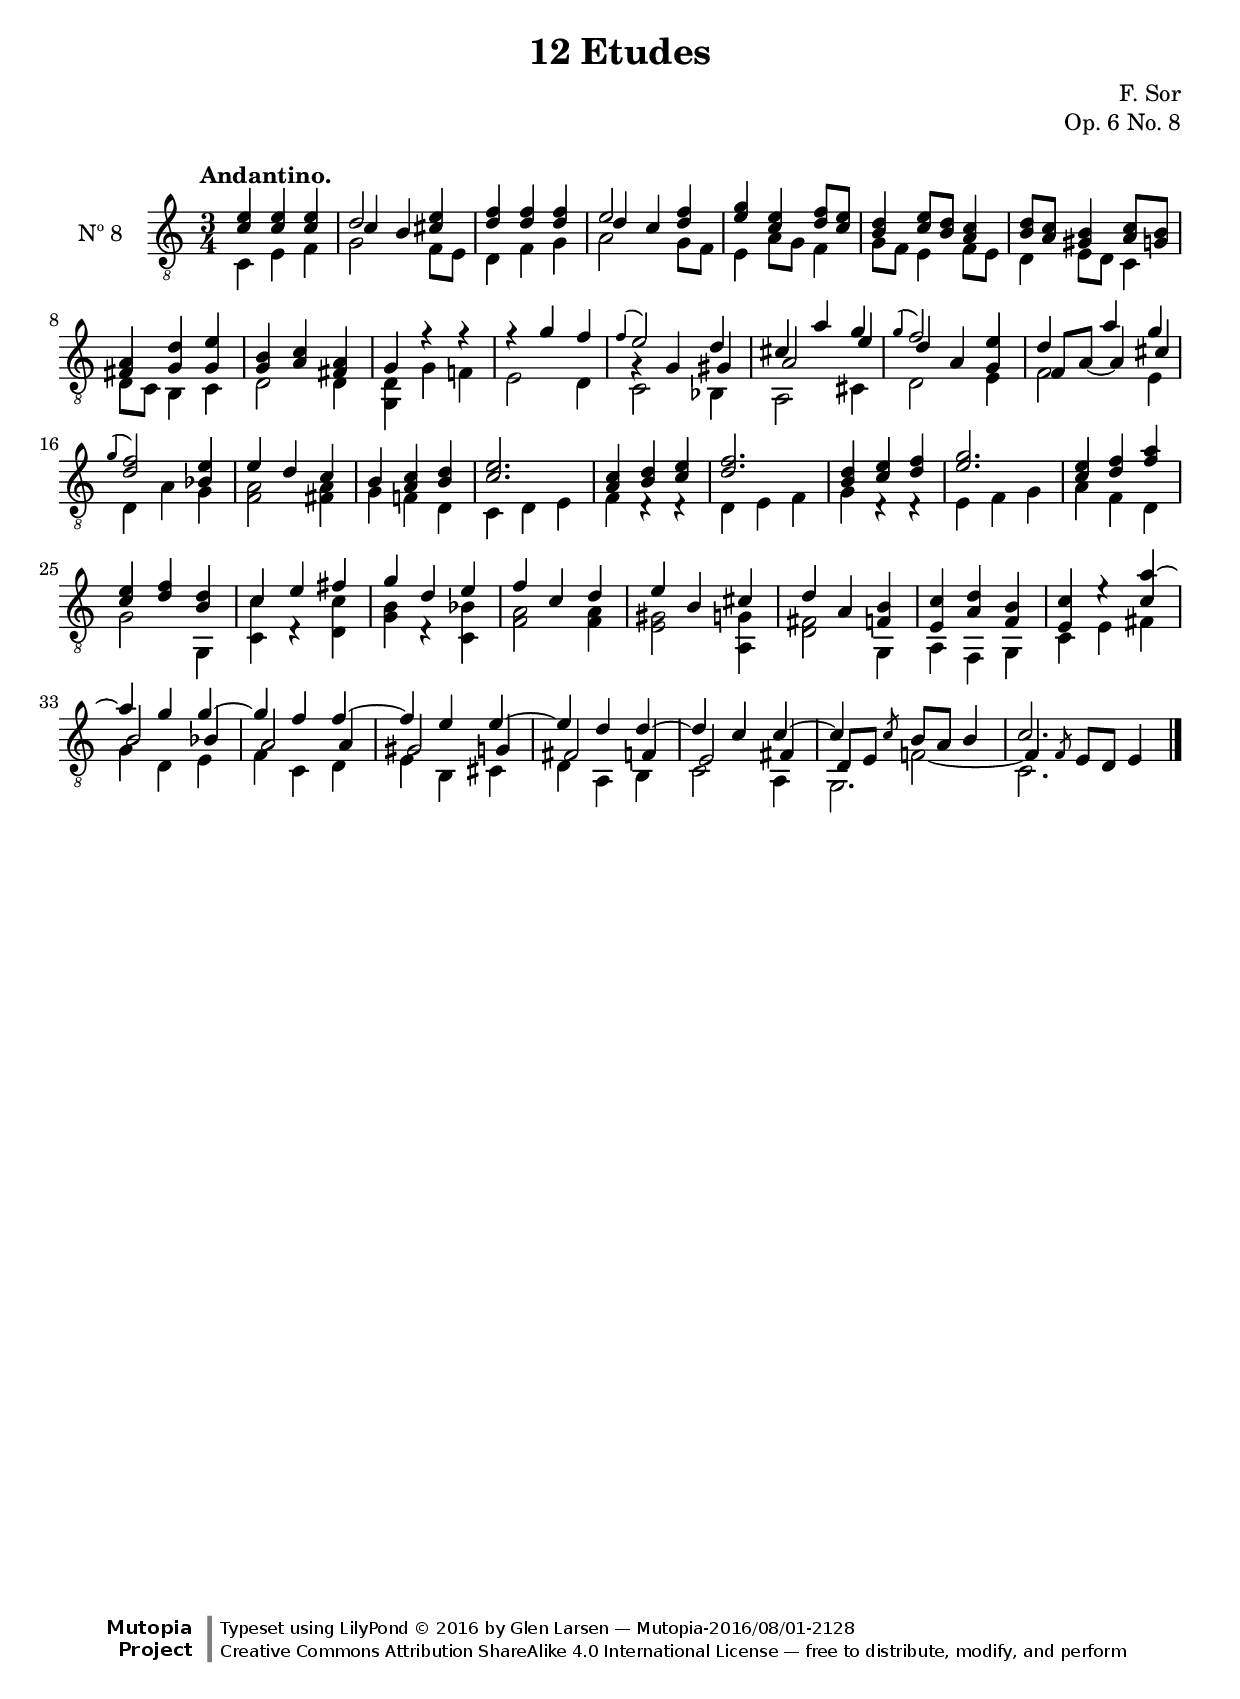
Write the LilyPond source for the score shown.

\version "2.19.35"

\header {
  title = "12 Etudes"
  composer = "F. Sor"
  opus = "Op. 6 No. 8"
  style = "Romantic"
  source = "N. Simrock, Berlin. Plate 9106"
  date = "c.1889"
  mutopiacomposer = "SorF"
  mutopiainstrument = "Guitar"
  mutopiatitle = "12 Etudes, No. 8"
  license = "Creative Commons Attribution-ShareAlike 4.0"
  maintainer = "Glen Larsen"
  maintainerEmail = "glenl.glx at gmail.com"

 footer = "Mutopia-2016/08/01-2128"
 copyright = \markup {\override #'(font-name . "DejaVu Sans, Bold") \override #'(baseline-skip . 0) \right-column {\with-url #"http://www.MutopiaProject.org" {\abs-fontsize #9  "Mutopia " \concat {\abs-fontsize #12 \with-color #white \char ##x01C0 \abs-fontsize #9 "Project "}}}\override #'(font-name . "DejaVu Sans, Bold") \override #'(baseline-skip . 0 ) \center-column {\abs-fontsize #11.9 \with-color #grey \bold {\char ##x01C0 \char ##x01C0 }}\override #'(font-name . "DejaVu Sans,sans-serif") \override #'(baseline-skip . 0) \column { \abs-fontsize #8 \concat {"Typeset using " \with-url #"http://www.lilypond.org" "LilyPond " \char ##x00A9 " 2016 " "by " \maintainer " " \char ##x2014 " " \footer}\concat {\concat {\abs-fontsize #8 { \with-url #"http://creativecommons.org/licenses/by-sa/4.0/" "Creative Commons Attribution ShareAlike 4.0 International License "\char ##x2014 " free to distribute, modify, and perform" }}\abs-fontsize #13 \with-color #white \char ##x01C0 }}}
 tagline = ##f
}

\paper {
  % add space between composer/opus markup and first staff
  markup-system-spacing #'padding = #3
  % add a little space between composer and opus
  markup-markup-spacing #'padding = #1.2
  top-margin = #8
  bottom-margin = #12
  system-count = #5
}

mbreak = { } % { \break }
global = {
  \time 3/4
  \key c \major
}

upperVoice = \fixed c' {
  \voiceOne
  \set fingeringOrientations = #'(up)
  \override Fingering.add-stem-support = ##t

  <c e>4 q q |
  d2 <cis e>4 |
  <d f>4 q q |
  e2 <d f>4 |
  <e g>4 <c e> <d f>8 <c e> |
  <b, d>4 <c e>8 <b, d> <a, c>4 |
  <b, d>8 <a, c> <gis, b,>4 <a, c>8 <g, b,> |

  \mbreak
  <fis, a,>4 <g, d> <g, e> |
  <g, b,>4 <a, c> <fis, a,> |
  g,4 f\rest f\rest |
  f4\rest g f |
  \acciaccatura{f4} e2 d4 |
  cis4 a g |
  \acciaccatura{g4} f2 <g, e>4 |
  d4 a g |
  \acciaccatura{g4} <d f>2 <bes, e>4 |
  e4 d c |

  \mbreak
  b,4 <a, c> <b, d> |
  <c e>2. |
  <a, c>4 <b, d> <c e> |
  <d f>2. |
  <b, d>4 <c e> <d f> |
  <e g>2. |
  <c e>4 <d f> <f a> |
  <c e>4 <d f> <b, d> |
  c4 e fis |
  g4 d e |
  f4 c d |
  e4 b, cis |

  \mbreak
  d4 a, <f, b,> |
  <e, c>4 <a, d> <f, b,> |
  <e, c>4 e\rest <c a~> |
  a4 g g~ |
  g4 f f~ |
  f4 e e~ |
  e4 d d~ |
  d4 c c~ |
  c4 \slashedGrace{c8} b, a, b,4 |
  c2.

  \bar "|."
}

lowerVoice = \fixed c {
  \voiceTwo
  \set fingeringOrientations = #'(down)
  \override Fingering.add-stem-support = ##t

  c4 e f |
  g2 f8 e |
  d4 f g |
  a2 g8 f |
  e4 a8 g f4 |
  g8 f e4 f8 e |
  d4 e8 d c4 |

  d8 c b,4 c |
  d2 d4 |
  <g, d>4 g f! |
  e2 d4 |
  c2 bes,4 |
  a,2 cis4 |
  d2 e4 |
  f2 e4 |
  d4 a g |
  <f a>2 <fis a>4 |

  g4 f! d |
  c4 d e |
  f4 d\rest d\rest |
  d4 e f |
  g4 d\rest d\rest |
  e4 f g |
  a4 f d |
  g2 g,4 |
  <c c'>4 d\rest <d c'> |
  <g b>4 d\rest <c bes> |
  <f a>2 q4 |
  <e gis>2 <a, g>4 |

  <d fis>2 g,4 |
  a,4 f, g, |
  c4 e fis |
  g4 d e |
  f4 c d |
  e4 b, cis |
  d4 a, b, |
  c2 a,4 |
  g,2. |
  c2.
}

midVoice = \fixed c {
  \voiceThree
  s2. | c'4 b s | s2. | d'4 c' s | s2.*3 |

  s2.*4 |
  g4\rest g gis |
  a2 e'4 |
  d'4 a s |
  \tieDown f8 a~ a4 cis'4 |
  s2.*2 |

  s2.*12 |

  s2.*3 |
  b2 bes4 |
  a2 a4 |
  gis2 g4 |
  fis2 f4 |
  e2 fis4 |
  d8 e \once\stemDown f!2~ |
  f4 \slashedGrace{f8} e d e4 |
}

\score {
  <<
    \new Staff = "Guitar" \with {
      midiInstrument = #"acoustic guitar (nylon)"
      instrumentName = #"Nº 8"
      \mergeDifferentlyDottedOn
      \mergeDifferentlyHeadedOn
%      \override StringNumber #'stencil = ##f
    } <<
      \global
      \clef "treble_8"
      \tempo "Andantino."
      \context Voice = "upperVoice" \upperVoice
      \context Voice = "lowerVoice" \lowerVoice
      \context Voice = "midVoice" \midVoice
    >>
%{
    % tabs are not completely developed
    \new TabStaff = "Guitar tabs" \with {
      restrainOpenStrings = ##t
    } <<
      \clef "moderntab"
      \global
      \context TabVoice = "upperVoice" \upperVoice
      \context TabVoice = "lowerVoice" \lowerVoice
      \context TabVoice = "midVoice" \midVoice
    >>
%}
  >>
  \layout {}
  \midi {
    \context { \TabStaff \remove "Staff_performer" }
    \tempo 4 = 88
  }
}
